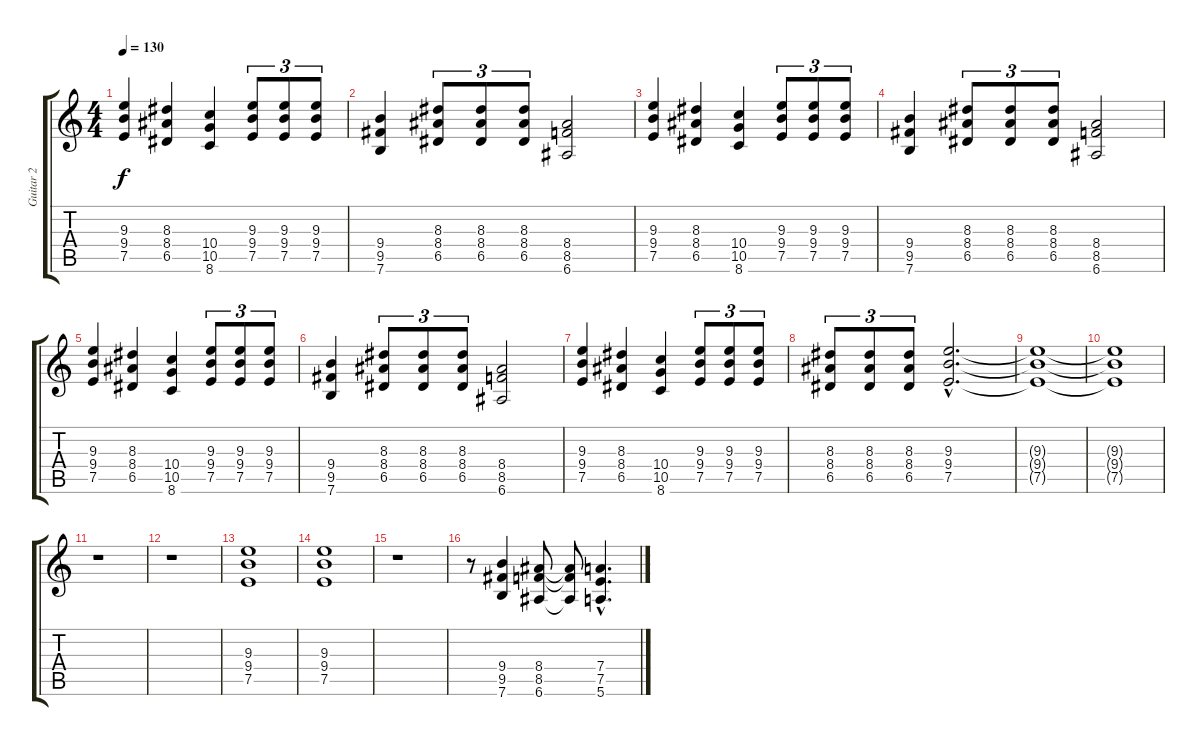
\track ("Guitar 2" "Guitar 2") {instrument overdrivenguitar}
\staff {score tabs}
\tuning (E4 B3 G3 D3 A2 E2) {hide}
\ts (4 4)
\tempo 130
\clef g2
\ks c
(9.3 9.4 7.5).4{dy f} (8.3 8.4 6.5).4 (10.4 10.5 8.6).4 (9.3 9.4 7.5).8{tu (3 2)} (9.3 9.4 7.5).8{tu (3 2)} (9.3 9.4 7.5).8{tu (3 2)} |
(9.4 9.5 7.6).4 (8.3 8.4 6.5).8{tu (3 2)} (8.3 8.4 6.5).8{tu (3 2)} (8.3 8.4 6.5).8{tu (3 2)} (8.4 8.5 6.6).2 |
(9.3 9.4 7.5).4 (8.3 8.4 6.5).4 (10.4 10.5 8.6).4 (9.3 9.4 7.5).8{tu (3 2)} (9.3 9.4 7.5).8{tu (3 2)} (9.3 9.4 7.5).8{tu (3 2)} |
(9.4 9.5 7.6).4 (8.3 8.4 6.5).8{tu (3 2)} (8.3 8.4 6.5).8{tu (3 2)} (8.3 8.4 6.5).8{tu (3 2)} (8.4 8.5 6.6).2 |
(9.3 9.4 7.5).4 (8.3 8.4 6.5).4 (10.4 10.5 8.6).4 (9.3 9.4 7.5).8{tu (3 2)} (9.3 9.4 7.5).8{tu (3 2)} (9.3 9.4 7.5).8{tu (3 2)} |
(9.4 9.5 7.6).4 (8.3 8.4 6.5).8{tu (3 2)} (8.3 8.4 6.5).8{tu (3 2)} (8.3 8.4 6.5).8{tu (3 2)} (8.4 8.5 6.6).2 |
(9.3 9.4 7.5).4 (8.3 8.4 6.5).4 (10.4 10.5 8.6).4 (9.3 9.4 7.5).8{tu (3 2)} (9.3 9.4 7.5).8{tu (3 2)} (9.3 9.4 7.5).8{tu (3 2)} |
(8.3 8.4 6.5).8{tu (3 2)} (8.3 8.4 6.5).8{tu (3 2)} (8.3 8.4 6.5).8{tu (3 2)} (9.3{hac} 9.4{hac} 7.5{hac}).2{d} |
(9.3{t} 9.4{t} 7.5{t}).1 |
(9.3{t} 9.4{t} 7.5{t}).1 |
r.1 |
r.1 |
(9.3 9.4 7.5).1 |
(9.3 9.4 7.5).1 |
r.1 |
r.8 (9.4 9.5 7.6).4 (8.4 8.5 6.6).8 (8.4{t} 8.5{t} 6.6{t}).8 (7.4{hac} 7.5{hac} 5.6{hac}).4{d}
